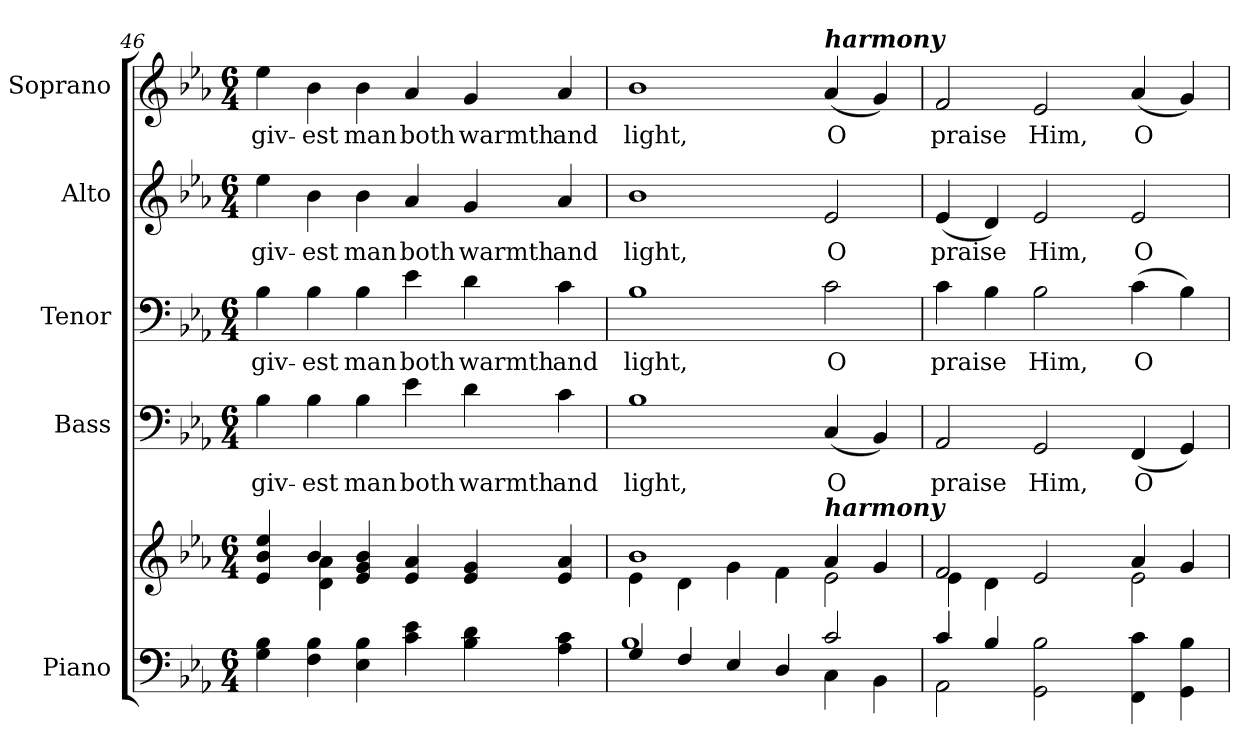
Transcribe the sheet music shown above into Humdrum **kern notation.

**kern	**kern	**kern	**text	**kern	**text	**kern	**text	**kern	**text
*part5	*part5	*part4	*part4	*part3	*part3	*part2	*part2	*part1	*part1
*staff6	*staff5	*staff4	*staff4	*staff3	*staff3	*staff2	*staff2	*staff1	*staff1
*I"Piano	*	*I"Bass	*	*I"Tenor	*	*I"Alto	*	*I"Soprano	*
*I'Pno.	*	*I'B.	*	*I'T.	*	*I'A.	*	*I'S.	*
*clefF4	*clefG2	*clefF4	*	*clefF4	*	*clefG2	*	*clefG2	*
*k[b-e-a-]	*k[b-e-a-]	*k[b-e-a-]	*	*k[b-e-a-]	*	*k[b-e-a-]	*	*k[b-e-a-]	*
*E-:	*E-:	*E-:	*	*E-:	*	*E-:	*	*E-:	*
*M6/4	*M6/4	*M6/4	*	*M6/4	*	*M6/4	*	*M6/4	*
=46	=46	=46	=46	=46	=46	=46	=46	=46	=46
*	*^	*	*	*	*	*	*	*	*
!	!	!	!	!LO:LY:b:color=#000000	!	!	!	!	!	!
!	!	!	!	!	!	!LO:LY:b:color=#000000	!	!	!	!
!	!	!	!	!	!	!	!	!LO:LY:b:color=#000000	!	!
!	!	!	!	!	!	!	!	!	!	!LO:LY:b:color=#000000
4Gi\ 4B-i	4e-i/ 4b-i 4ee-i	4ryy	4B-i\	giv-	4B-i\	giv-	4ee-i\	giv-	4ee-i\	giv-
!	!	!	!	!LO:LY:b:color=#000000	!	!	!	!	!	!
!	!	!	!	!	!	!LO:LY:b:color=#000000	!	!	!	!
!	!	!	!	!	!	!	!	!LO:LY:b:color=#000000	!	!
!	!	!	!	!	!	!	!	!	!	!LO:LY:b:color=#000000
4Fi\ 4B-i	4b-i/	4di\ 4a-i	4B-i\	-est	4B-i\	-est	4b-i\	-est	4b-i\	-est
!	!	!	!	!LO:LY:b:color=#000000	!	!	!	!	!	!
!	!	!	!	!	!	!LO:LY:b:color=#000000	!	!	!	!
!	!	!	!	!	!	!	!	!LO:LY:b:color=#000000	!	!
!	!	!	!	!	!	!	!	!	!	!LO:LY:b:color=#000000
4E-i\ 4B-i	4e-i/ 4gi 4b-i	4ryy	4B-i\	man	4B-i\	man	4b-i\	man	4b-i\	man
!	!	!	!	!LO:LY:b:color=#000000	!	!	!	!	!	!
!	!	!	!	!	!	!LO:LY:b:color=#000000	!	!	!	!
!	!	!	!	!	!	!	!	!LO:LY:b:color=#000000	!	!
!	!	!	!	!	!	!	!	!	!	!LO:LY:b:color=#000000
4ci\ 4e-i	4e-i/ 4a-i	2.ryy	4e-i\	both	4e-i\	both	4a-i/	both	4a-i/	both
!	!	!	!	!LO:LY:b:color=#000000	!	!	!	!	!	!
!	!	!	!	!	!	!LO:LY:b:color=#000000	!	!	!	!
!	!	!	!	!	!	!	!	!LO:LY:b:color=#000000	!	!
!	!	!	!	!	!	!	!	!	!	!LO:LY:b:color=#000000
4B-i\ 4di	4e-i/ 4gi	.	4di\	warmth	4di\	warmth	4gi/	warmth	4gi/	warmth
!	!	!	!	!LO:LY:b:color=#000000	!	!	!	!	!	!
!	!	!	!	!	!	!LO:LY:b:color=#000000	!	!	!	!
!	!	!	!	!	!	!	!	!LO:LY:b:color=#000000	!	!
!	!	!	!	!	!	!	!	!	!	!LO:LY:b:color=#000000
4A-i\ 4ci	4e-i/ 4a-i	.	4ci\	and	4ci\	and	4a-i/	and	4a-i/	and
=47	=47	=47	=47	=47	=47	=47	=47	=47	=47	=47
*^	*	*	*	*	*	*	*	*	*	*
!	!	!	!	!	!LO:LY:b:color=#000000	!	!	!	!	!	!
!	!	!	!	!	!	!	!LO:LY:b:color=#000000	!	!	!	!
!	!	!	!	!	!	!	!	!	!LO:LY:b:color=#000000	!	!
!	!	!	!	!	!	!	!	!	!	!	!LO:LY:b:color=#000000
4Gi/	1B-i	1b-i	4e-i\	1B-i	light,	1B-i	light,	1b-i	light,	1b-i	light,
4Fi/	.	.	4di\	.	.	.	.	.	.	.	.
4E-i/	.	.	4gi\	.	.	.	.	.	.	.	.
4Di/	.	.	4fi\	.	.	.	.	.	.	.	.
!	!	!	!	!	!LO:LY:b:color=#000000	!	!	!	!	!	!
!	!	!	!	!	!	!	!LO:LY:b:color=#000000	!	!	!	!
!	!	!	!	!	!	!	!	!	!LO:LY:b:color=#000000	!	!
!	!	!	!	!	!	!	!	!	!	!LO:TX:a:Bi:t=harmony	!
!	!	!LO:TX:a:Bi:t=harmony	!	!	!	!	!	!	!	!	!
!	!	!	!	!	!	!	!	!	!	!	!LO:LY:b:color=#000000
2ci/	4Ci\	4a-i/	2e-i\	(4Ci/	O	2ci\	O	2e-i/	O	(4a-i/	O
.	4BB-i\	4gi/	.	4BB-i/)	.	.	.	.	.	4gi/)	.
=48	=48	=48	=48	=48	=48	=48	=48	=48	=48	=48	=48
!	!	!	!	!	!LO:LY:b:color=#000000	!	!	!	!	!	!
!	!	!	!	!	!	!	!LO:LY:b:color=#000000	!	!	!	!
!	!	!	!	!	!	!	!	!	!LO:LY:b:color=#000000	!	!
!	!	!	!	!	!	!	!	!	!	!	!LO:LY:b:color=#000000
4ci/	2AA-i\	2fi/	4e-i\	2AA-i/	praise	4ci\	praise	(4e-i/	praise	2fi/	praise
4B-i/	.	.	4di\	.	.	4B-i\	.	4di/)	.	.	.
!	!	!	!	!	!LO:LY:b:color=#000000	!	!	!	!	!	!
!	!	!	!	!	!	!	!LO:LY:b:color=#000000	!	!	!	!
!	!	!	!	!	!	!	!	!	!LO:LY:b:color=#000000	!	!
!	!	!	!	!	!	!	!	!	!	!	!LO:LY:b:color=#000000
2GGi\ 2B-i	4ryy	2e-i/	4ryy	2GGi/	Him,	2B-i\	Him,	2e-i/	Him,	2e-i/	Him,
.	2.ryy	.	4ryy	.	.	.	.	.	.	.	.
!	!	!	!	!	!LO:LY:b:color=#000000	!	!	!	!	!	!
!	!	!	!	!	!	!	!LO:LY:b:color=#000000	!	!	!	!
!	!	!	!	!	!	!	!	!	!LO:LY:b:color=#000000	!	!
!	!	!	!	!	!	!	!	!	!	!	!LO:LY:b:color=#000000
4FFi\ 4ci	.	4a-i/	2e-i\	(4FFi/	O	(4ci\	O	2e-i/	O	(4a-i/	O
4GGi\ 4B-i	.	4gi/	.	4GGi/)	.	4B-i\)	.	.	.	4gi/)	.
*v	*v	*	*	*	*	*	*	*	*	*	*
*	*v	*v	*	*	*	*	*	*	*	*
=	=	=	=	=	=	=	=	=	=
*-	*-	*-	*-	*-	*-	*-	*-	*-	*-
